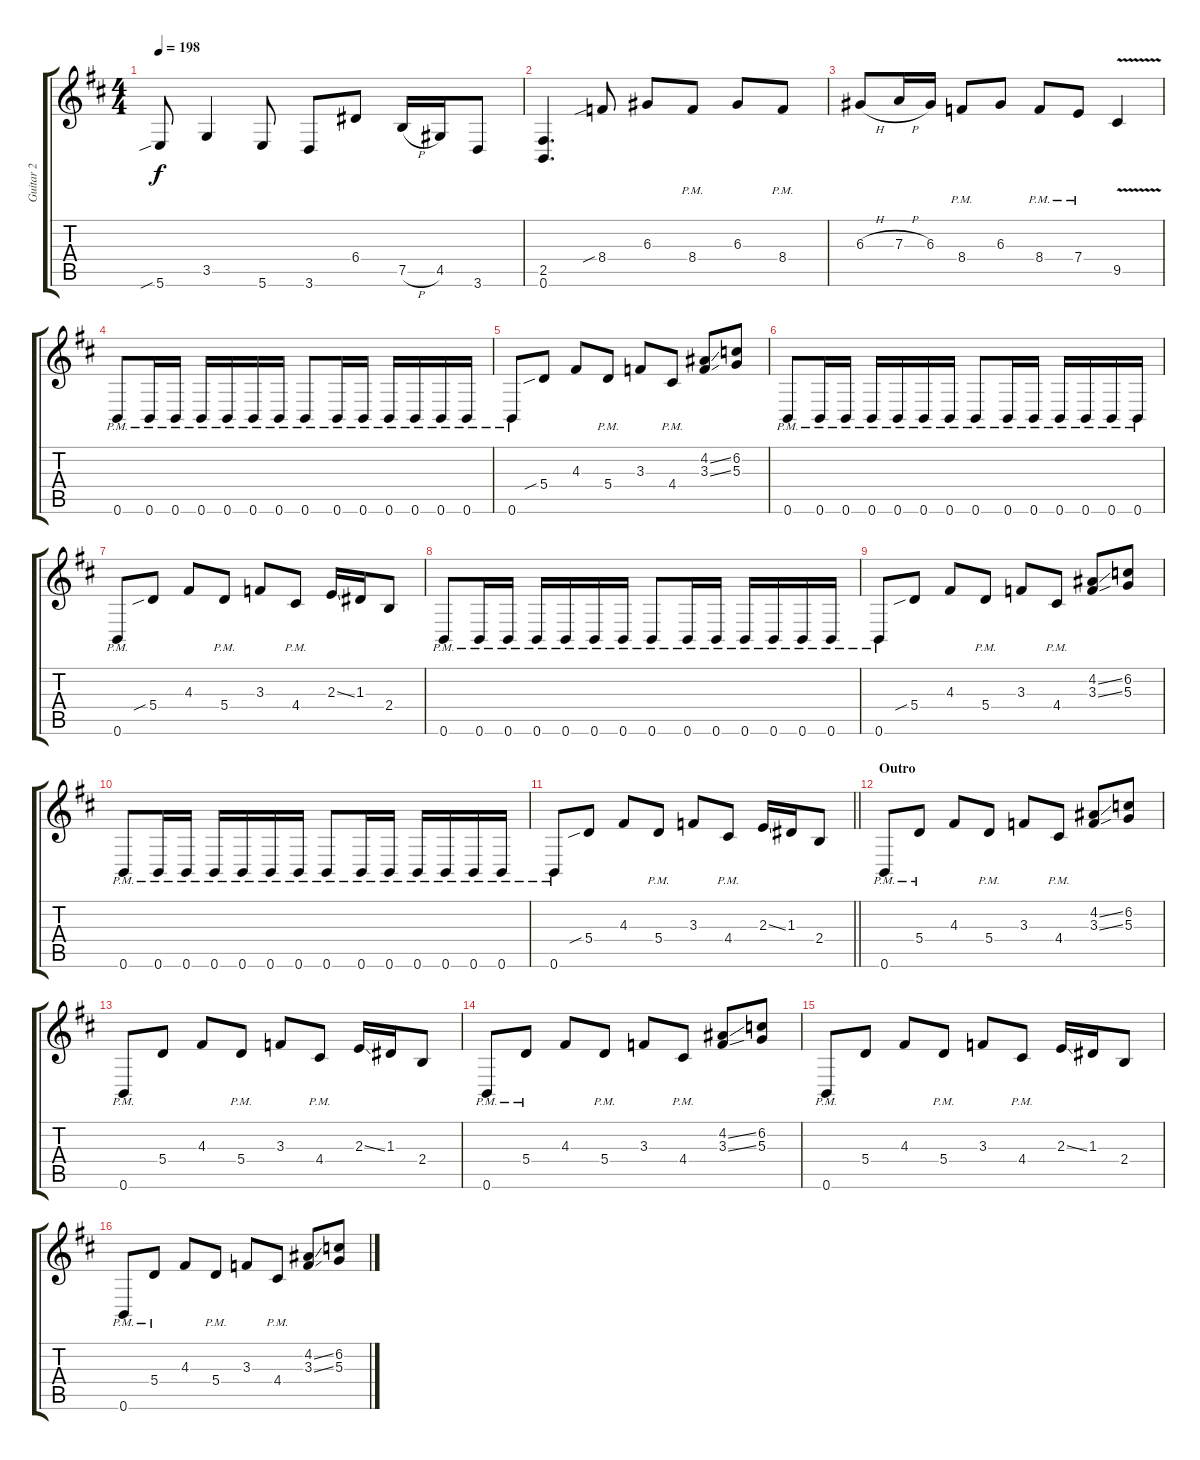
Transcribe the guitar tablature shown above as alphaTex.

\track ("Guitar 2" "Guitar 2") {instrument distortionguitar}
\staff {score tabs}
\tuning (B3 Gb3 D3 A2 E2 B1) {hide}
\ts (4 4)
\tempo 198
\clef g2
\ks d
5.6{sib}.8{dy f} 3.5.4 5.6.8 3.6.8 6.4.8 7.5{h}.16 4.5.16 3.6.8 |
(2.5 0.6).4{d} 8.4{sib}.8 6.3.8 8.4{pm}.8 6.3.8 8.4{pm}.8 |
6.3{h}.8 7.3{h}.16 6.3.16 8.4{pm}.8 6.3.8 8.4{pm}.8 7.4{pm}.8 9.5{v}.4 |
0.6{pm}.8 0.6{pm}.16 0.6{pm}.16 0.6{pm}.16 0.6{pm}.16 0.6{pm}.16 0.6{pm}.16 0.6{pm}.8 0.6{pm}.16 0.6{pm}.16 0.6{pm}.16 0.6{pm}.16 0.6{pm}.16 0.6{pm}.16 |
0.6{pm}.8 5.4{sib}.8 4.3.8 5.4{pm}.8 3.3.8 4.4{pm}.8 (4.2{ss} 3.3{ss}).8 (6.2 5.3).8 |
0.6{pm}.8 0.6{pm}.16 0.6{pm}.16 0.6{pm}.16 0.6{pm}.16 0.6{pm}.16 0.6{pm}.16 0.6{pm}.8 0.6{pm}.16 0.6{pm}.16 0.6{pm}.16 0.6{pm}.16 0.6{pm}.16 0.6{pm}.16 |
0.6{pm}.8 5.4{sib}.8 4.3.8 5.4{pm}.8 3.3.8 4.4{pm}.8 2.3{ss}.16 1.3.16 2.4.8 |
0.6{pm}.8 0.6{pm}.16 0.6{pm}.16 0.6{pm}.16 0.6{pm}.16 0.6{pm}.16 0.6{pm}.16 0.6{pm}.8 0.6{pm}.16 0.6{pm}.16 0.6{pm}.16 0.6{pm}.16 0.6{pm}.16 0.6{pm}.16 |
0.6{pm}.8 5.4{sib}.8 4.3.8 5.4{pm}.8 3.3.8 4.4{pm}.8 (4.2{ss} 3.3{ss}).8 (6.2 5.3).8 |
0.6{pm}.8 0.6{pm}.16 0.6{pm}.16 0.6{pm}.16 0.6{pm}.16 0.6{pm}.16 0.6{pm}.16 0.6{pm}.8 0.6{pm}.16 0.6{pm}.16 0.6{pm}.16 0.6{pm}.16 0.6{pm}.16 0.6{pm}.16 |
\barLineRight lightlight
0.6{pm}.8 5.4{sib}.8 4.3.8 5.4{pm}.8 3.3.8 4.4{pm}.8 2.3{ss}.16 1.3.16 2.4.8 |
\section ("" "Outro")
0.6{pm}.8 5.4{pm}.8 4.3.8 5.4{pm}.8 3.3.8 4.4{pm}.8 (4.2{ss} 3.3{ss}).8 (6.2 5.3).8 |
0.6{pm}.8 5.4.8 4.3.8 5.4{pm}.8 3.3.8 4.4{pm}.8 2.3{ss}.16 1.3.16 2.4.8 |
0.6{pm}.8 5.4{pm}.8 4.3.8 5.4{pm}.8 3.3.8 4.4{pm}.8 (4.2{ss} 3.3{ss}).8 (6.2 5.3).8 |
0.6{pm}.8 5.4.8 4.3.8 5.4{pm}.8 3.3.8 4.4{pm}.8 2.3{ss}.16 1.3.16 2.4.8 |
0.6{pm}.8 5.4{pm}.8 4.3.8 5.4{pm}.8 3.3.8 4.4{pm}.8 (4.2{ss} 3.3{ss}).8 (6.2 5.3).8
